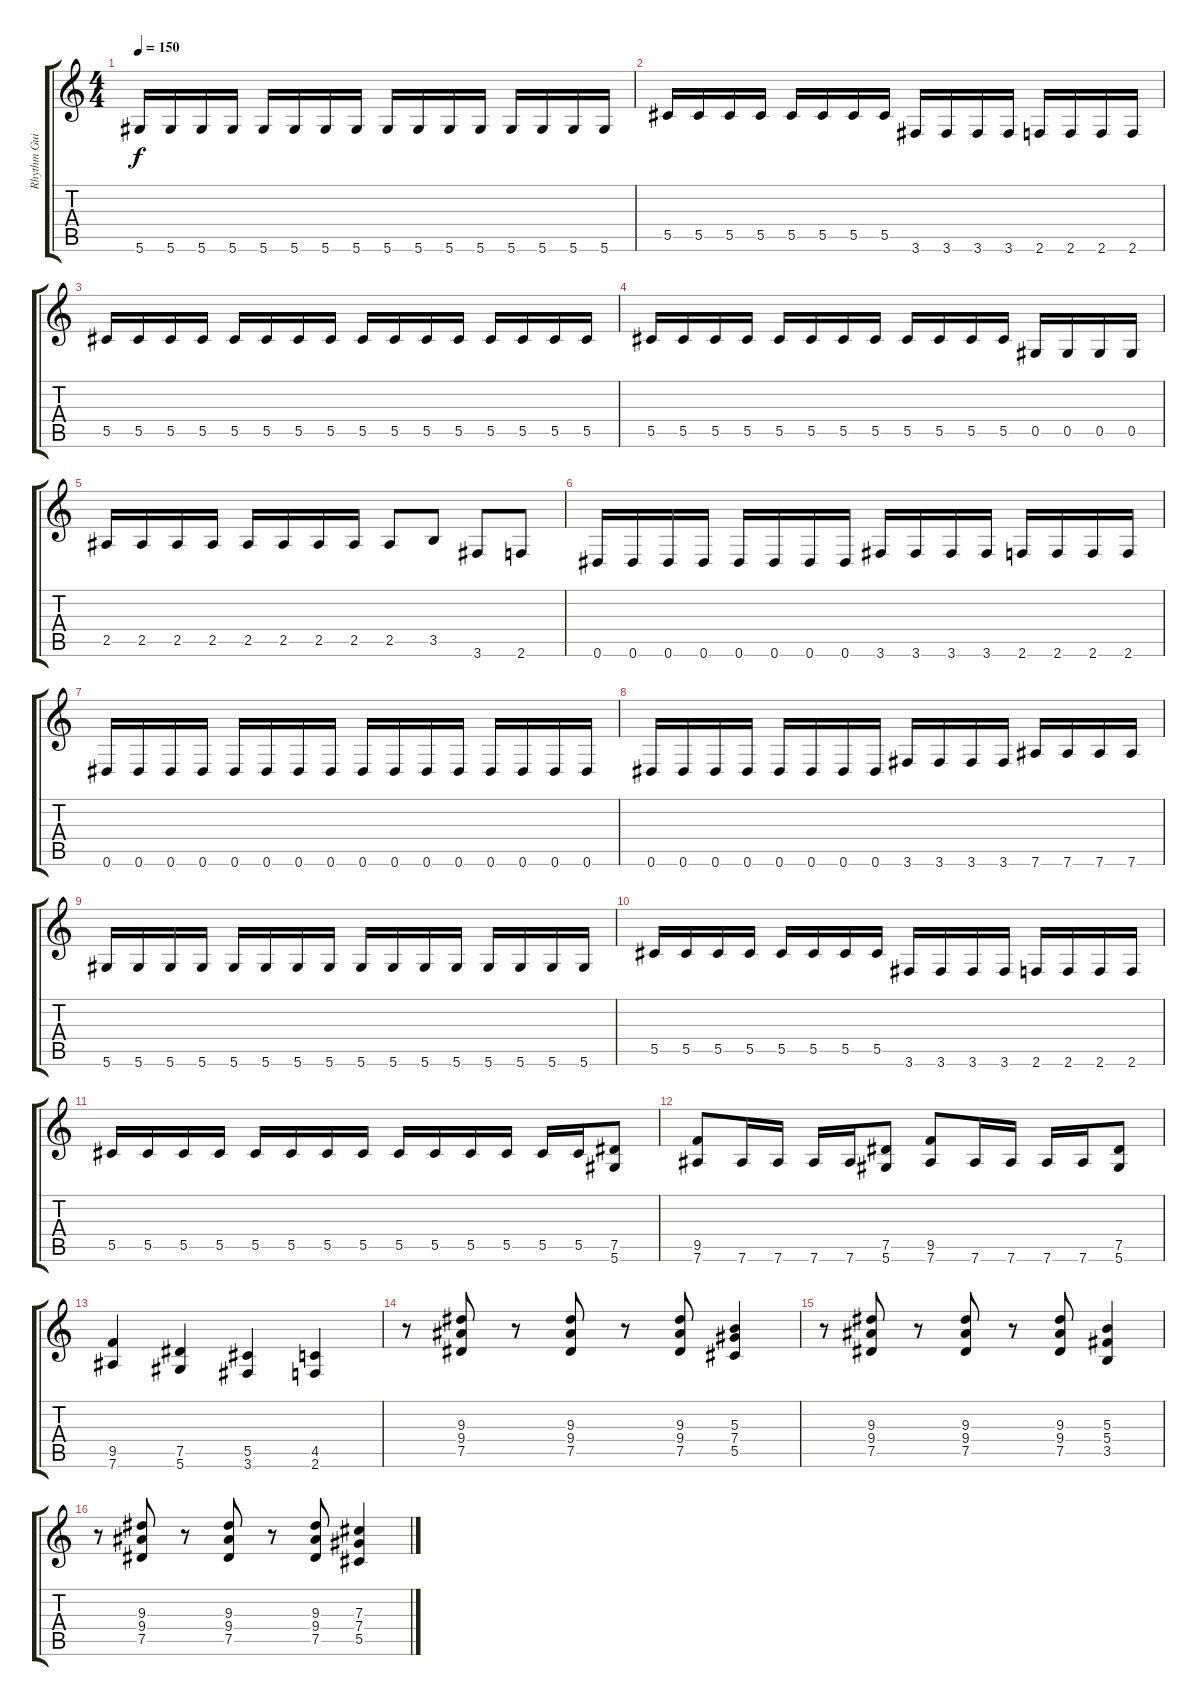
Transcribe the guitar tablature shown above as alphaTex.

\track ("Rhythm Guitar I" "Rhythm Gui") {instrument distortionguitar}
\staff {score tabs}
\tuning (Eb4 Bb3 Gb3 Db3 Ab2 Eb2) {hide}
\ts (4 4)
\tempo 150
\clef g2
\ks c
5.6.16{dy f} 5.6.16 5.6.16 5.6.16 5.6.16 5.6.16 5.6.16 5.6.16 5.6.16 5.6.16 5.6.16 5.6.16 5.6.16 5.6.16 5.6.16 5.6.16 |
5.5.16 5.5.16 5.5.16 5.5.16 5.5.16 5.5.16 5.5.16 5.5.16 3.6.16 3.6.16 3.6.16 3.6.16 2.6.16 2.6.16 2.6.16 2.6.16 |
5.5.16 5.5.16 5.5.16 5.5.16 5.5.16 5.5.16 5.5.16 5.5.16 5.5.16 5.5.16 5.5.16 5.5.16 5.5.16 5.5.16 5.5.16 5.5.16 |
5.5.16 5.5.16 5.5.16 5.5.16 5.5.16 5.5.16 5.5.16 5.5.16 5.5.16 5.5.16 5.5.16 5.5.16 0.5.16 0.5.16 0.5.16 0.5.16 |
2.5.16 2.5.16 2.5.16 2.5.16 2.5.16 2.5.16 2.5.16 2.5.16 2.5.8 3.5.8 3.6.8 2.6.8 |
0.6.16 0.6.16 0.6.16 0.6.16 0.6.16 0.6.16 0.6.16 0.6.16 3.6.16 3.6.16 3.6.16 3.6.16 2.6.16 2.6.16 2.6.16 2.6.16 |
0.6.16 0.6.16 0.6.16 0.6.16 0.6.16 0.6.16 0.6.16 0.6.16 0.6.16 0.6.16 0.6.16 0.6.16 0.6.16 0.6.16 0.6.16 0.6.16 |
0.6.16 0.6.16 0.6.16 0.6.16 0.6.16 0.6.16 0.6.16 0.6.16 3.6.16 3.6.16 3.6.16 3.6.16 7.6.16 7.6.16 7.6.16 7.6.16 |
5.6.16 5.6.16 5.6.16 5.6.16 5.6.16 5.6.16 5.6.16 5.6.16 5.6.16 5.6.16 5.6.16 5.6.16 5.6.16 5.6.16 5.6.16 5.6.16 |
5.5.16 5.5.16 5.5.16 5.5.16 5.5.16 5.5.16 5.5.16 5.5.16 3.6.16 3.6.16 3.6.16 3.6.16 2.6.16 2.6.16 2.6.16 2.6.16 |
5.5.16 5.5.16 5.5.16 5.5.16 5.5.16 5.5.16 5.5.16 5.5.16 5.5.16 5.5.16 5.5.16 5.5.16 5.5.16 5.5.16 (7.5 5.6).8 |
(9.5 7.6).8 7.6.16 7.6.16 7.6.16 7.6.16 (7.5 5.6).8 (9.5 7.6).8 7.6.16 7.6.16 7.6.16 7.6.16 (7.5 5.6).8 |
(9.5 7.6).4 (7.5 5.6).4 (5.5 3.6).4 (4.5 2.6).4 |
r.8 (9.3 9.4 7.5).8 r.8 (9.3 9.4 7.5).8 r.8 (9.3 9.4 7.5).8 (5.3 7.4 5.5).4 |
r.8 (9.3 9.4 7.5).8 r.8 (9.3 9.4 7.5).8 r.8 (9.3 9.4 7.5).8 (5.3 5.4 3.5).4 |
r.8 (9.3 9.4 7.5).8 r.8 (9.3 9.4 7.5).8 r.8 (9.3 9.4 7.5).8 (7.3 7.4 5.5).4
